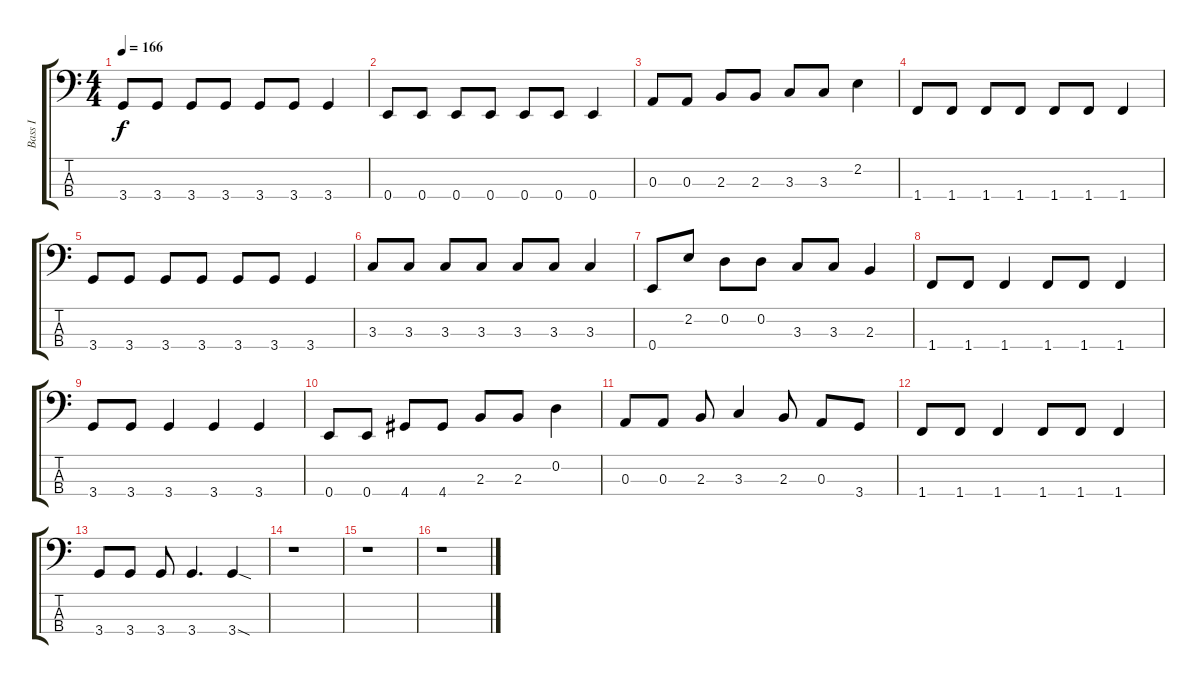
\track ("Bass I" "Bass I") {instrument electricbassfinger}
\staff {score tabs}
\tuning (G2 D2 A1 E1) {hide}
\ts (4 4)
\tempo 166
\clef f4
\ks c
3.4.8{dy f} 3.4.8 3.4.8 3.4.8 3.4.8 3.4.8 3.4.4 |
0.4.8 0.4.8 0.4.8 0.4.8 0.4.8 0.4.8 0.4.4 |
0.3.8 0.3.8 2.3.8 2.3.8 3.3.8 3.3.8 2.2.4 |
1.4.8 1.4.8 1.4.8 1.4.8 1.4.8 1.4.8 1.4.4 |
3.4.8 3.4.8 3.4.8 3.4.8 3.4.8 3.4.8 3.4.4 |
3.3.8 3.3.8 3.3.8 3.3.8 3.3.8 3.3.8 3.3.4 |
0.4.8 2.2.8 0.2.8 0.2.8 3.3.8 3.3.8 2.3.4 |
1.4.8 1.4.8 1.4.4 1.4.8 1.4.8 1.4.4 |
3.4.8 3.4.8 3.4.4 3.4.4 3.4.4 |
0.4.8 0.4.8 4.4.8 4.4.8 2.3.8 2.3.8 0.2.4 |
0.3.8 0.3.8 2.3.8 3.3.4 2.3.8 0.3.8 3.4.8 |
1.4.8 1.4.8 1.4.4 1.4.8 1.4.8 1.4.4 |
3.4.8 3.4.8 3.4.8 3.4.4{d} 3.4{sod}.4 |
r.1 |
r.1 |
r.1
